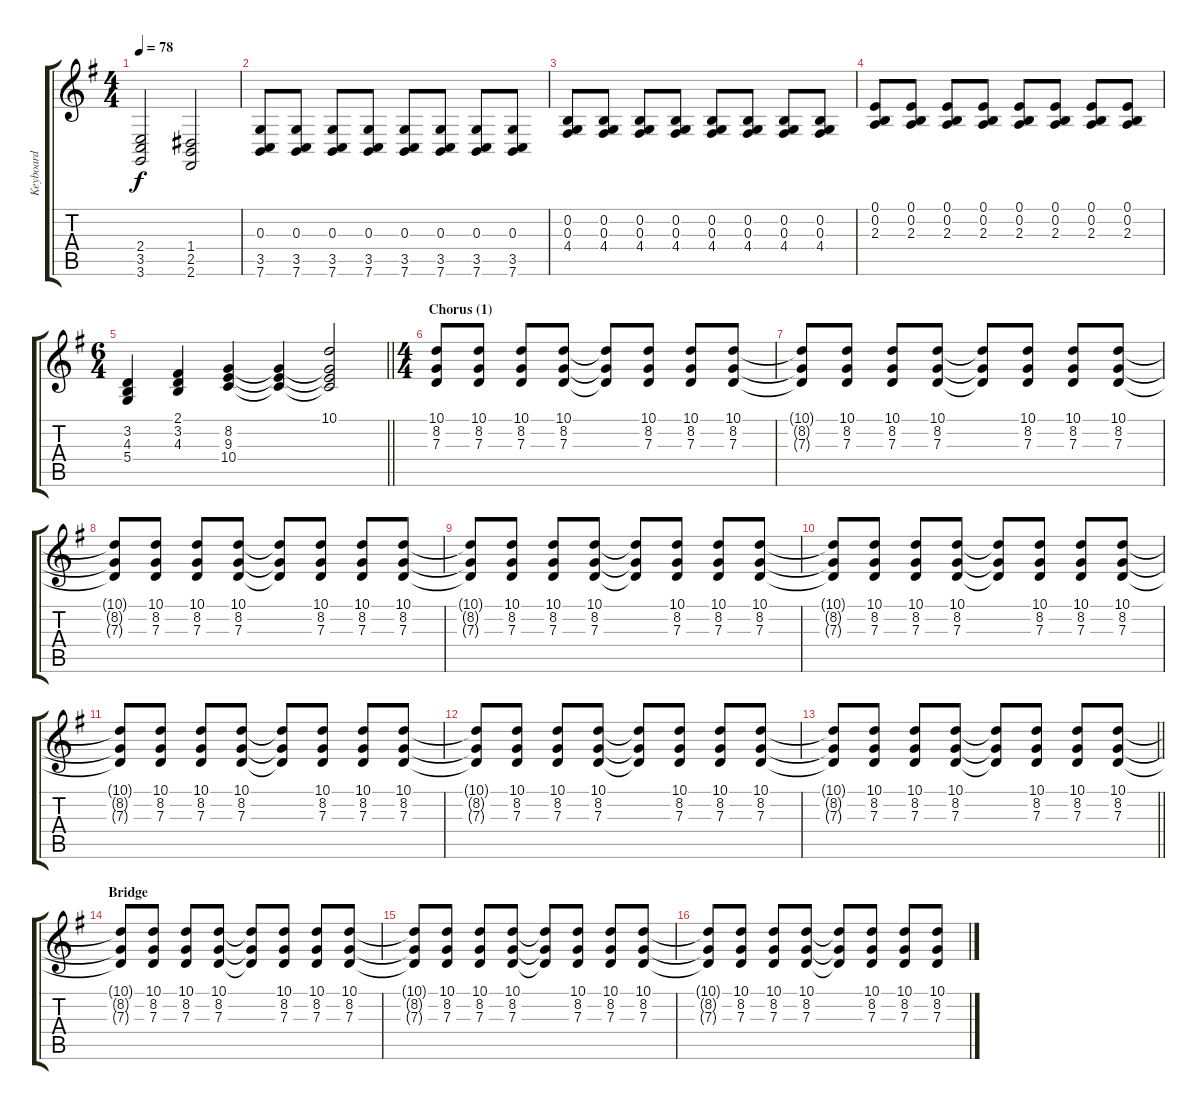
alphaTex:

\track ("Keyboard" "Keyboard") {instrument stringensemble1}
\staff {score tabs}
\tuning (E4 B3 G3 D3 A2 E2) {hide}
\ts (4 4)
\tempo 78
\clef g2
\ks g
(2.4 3.5 3.6).2{dy f} (1.4 2.5 2.6).2 |
(0.3 3.5 7.6).8 (0.3 3.5 7.6).8 (0.3 3.5 7.6).8 (0.3 3.5 7.6).8 (0.3 3.5 7.6).8 (0.3 3.5 7.6).8 (0.3 3.5 7.6).8 (0.3 3.5 7.6).8 |
(0.2 0.3 4.4).8 (0.2 0.3 4.4).8 (0.2 0.3 4.4).8 (0.2 0.3 4.4).8 (0.2 0.3 4.4).8 (0.2 0.3 4.4).8 (0.2 0.3 4.4).8 (0.2 0.3 4.4).8 |
(0.1 0.2 2.3).8 (0.1 0.2 2.3).8 (0.1 0.2 2.3).8 (0.1 0.2 2.3).8 (0.1 0.2 2.3).8 (0.1 0.2 2.3).8 (0.1 0.2 2.3).8 (0.1 0.2 2.3).8 |
\ts (6 4)
\barLineRight lightlight
(3.2 4.3 5.4).4 (2.1 3.2 4.3).4 (8.2 9.3 10.4).4 (8.2{t} 9.3{t} 10.4{t}).4 (10.1 8.2{t} 9.3{t} 10.4{t}).2 |
\ts (4 4)
\section ("" "Chorus (1)")
(10.1 8.2 7.3).8 (10.1 8.2 7.3).8 (10.1 8.2 7.3).8 (10.1 8.2 7.3).8 (10.1{t} 8.2{t} 7.3{t}).8 (10.1 8.2 7.3).8 (10.1 8.2 7.3).8 (10.1 8.2 7.3).8 |
(10.1{t} 8.2{t} 7.3{t}).8 (10.1 8.2 7.3).8 (10.1 8.2 7.3).8 (10.1 8.2 7.3).8 (10.1{t} 8.2{t} 7.3{t}).8 (10.1 8.2 7.3).8 (10.1 8.2 7.3).8 (10.1 8.2 7.3).8 |
(10.1{t} 8.2{t} 7.3{t}).8 (10.1 8.2 7.3).8 (10.1 8.2 7.3).8 (10.1 8.2 7.3).8 (10.1{t} 8.2{t} 7.3{t}).8 (10.1 8.2 7.3).8 (10.1 8.2 7.3).8 (10.1 8.2 7.3).8 |
(10.1{t} 8.2{t} 7.3{t}).8 (10.1 8.2 7.3).8 (10.1 8.2 7.3).8 (10.1 8.2 7.3).8 (10.1{t} 8.2{t} 7.3{t}).8 (10.1 8.2 7.3).8 (10.1 8.2 7.3).8 (10.1 8.2 7.3).8 |
(10.1{t} 8.2{t} 7.3{t}).8 (10.1 8.2 7.3).8 (10.1 8.2 7.3).8 (10.1 8.2 7.3).8 (10.1{t} 8.2{t} 7.3{t}).8 (10.1 8.2 7.3).8 (10.1 8.2 7.3).8 (10.1 8.2 7.3).8 |
(10.1{t} 8.2{t} 7.3{t}).8 (10.1 8.2 7.3).8 (10.1 8.2 7.3).8 (10.1 8.2 7.3).8 (10.1{t} 8.2{t} 7.3{t}).8 (10.1 8.2 7.3).8 (10.1 8.2 7.3).8 (10.1 8.2 7.3).8 |
(10.1{t} 8.2{t} 7.3{t}).8 (10.1 8.2 7.3).8 (10.1 8.2 7.3).8 (10.1 8.2 7.3).8 (10.1{t} 8.2{t} 7.3{t}).8 (10.1 8.2 7.3).8 (10.1 8.2 7.3).8 (10.1 8.2 7.3).8 |
\barLineRight lightlight
(10.1{t} 8.2{t} 7.3{t}).8 (10.1 8.2 7.3).8 (10.1 8.2 7.3).8 (10.1 8.2 7.3).8 (10.1{t} 8.2{t} 7.3{t}).8 (10.1 8.2 7.3).8 (10.1 8.2 7.3).8 (10.1 8.2 7.3).8 |
\section ("" "Bridge")
(10.1{t} 8.2{t} 7.3{t}).8 (10.1 8.2 7.3).8 (10.1 8.2 7.3).8 (10.1 8.2 7.3).8 (10.1{t} 8.2{t} 7.3{t}).8 (10.1 8.2 7.3).8 (10.1 8.2 7.3).8 (10.1 8.2 7.3).8 |
(10.1{t} 8.2{t} 7.3{t}).8 (10.1 8.2 7.3).8 (10.1 8.2 7.3).8 (10.1 8.2 7.3).8 (10.1{t} 8.2{t} 7.3{t}).8 (10.1 8.2 7.3).8 (10.1 8.2 7.3).8 (10.1 8.2 7.3).8 |
(10.1{t} 8.2{t} 7.3{t}).8 (10.1 8.2 7.3).8 (10.1 8.2 7.3).8 (10.1 8.2 7.3).8 (10.1{t} 8.2{t} 7.3{t}).8 (10.1 8.2 7.3).8 (10.1 8.2 7.3).8 (10.1 8.2 7.3).8
